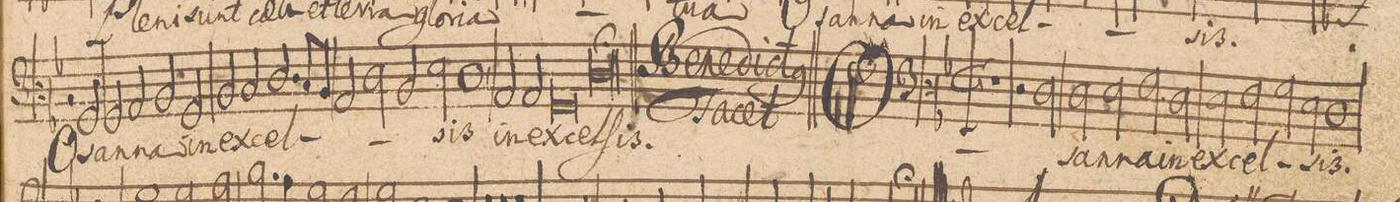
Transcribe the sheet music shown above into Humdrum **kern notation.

**kern	**text
*I"BASSVS.	*
*clefF3	*
*k[b-]	*
*met(C|)	*
*M2/1	*
2rE	.
2BB-/	O-
=35-	=35-
2BB-/	-san-
2C/	-na
2D/	in
2BB-/	ex-
=36-	=36-
2D/	-cel-
2E/	.
2.F/	.
8E/L	.
8D/J	.
=37-	=37-
2C/	.
2F\	.
2D/	.
2G\	.
=38-	=38-
1F,	-sis
2C/	in
2C/	ex-
=39-	=39-
0BB-	-cel-
=40-	=40-
0Fl;	-ſis.
=41||	=41||
*M2/1	*
*met(C|)	*
0ryy	.
=42-	=42-
0ryy	.
=43-	=43-
0ryy	.
=44-	=44-
0ryy	.
=45-	=45-
0ryy	.
=46-	=46-
0ryy	.
=47-	=47-
0ryy	.
=48-	=48-
0ryy	.
=49-	=49-
0ryy	.
=50-	=50-
0ryy	.
=51-	=51-
0ryy	.
=52-	=52-
0ryy	.
=53-	=53-
0ryy	.
=54-	=54-
0ryy	.
=55-	=55-
0ryy	.
=56-	=56-
0ryy	.
=57-	=57-
0ryy	.
=58-	=58-
0ryy	.
=59-	=59-
0ryy	.
=60-	=60-
0ryy	.
=61-	=61-
0ryy	.
=62-	=62-
0ryy	.
=63-	=63-
0ryy	.
=64-	=64-
0ryy	.
=65-	=65-
0ryy	.
=66-	=66-
0ryy	.
=67-	=67-
0ryy	.
=68-	=68-
0ryy	.
=69-	=69-
0ryy	.
=70-	=70-
0ryy	.
=71-	=71-
0ryy	.
=72||	=72||
1r	.
2r	.
2F\	O-
=73-	=73-
2F\	-san-
2G\	-na
2A\	in
2F\	ex-
=74-	=74-
2G\	-cel-
2A\	.
2B-\	.
2G\	.
=75-	=75-
1F	-sis.
*-	*-
